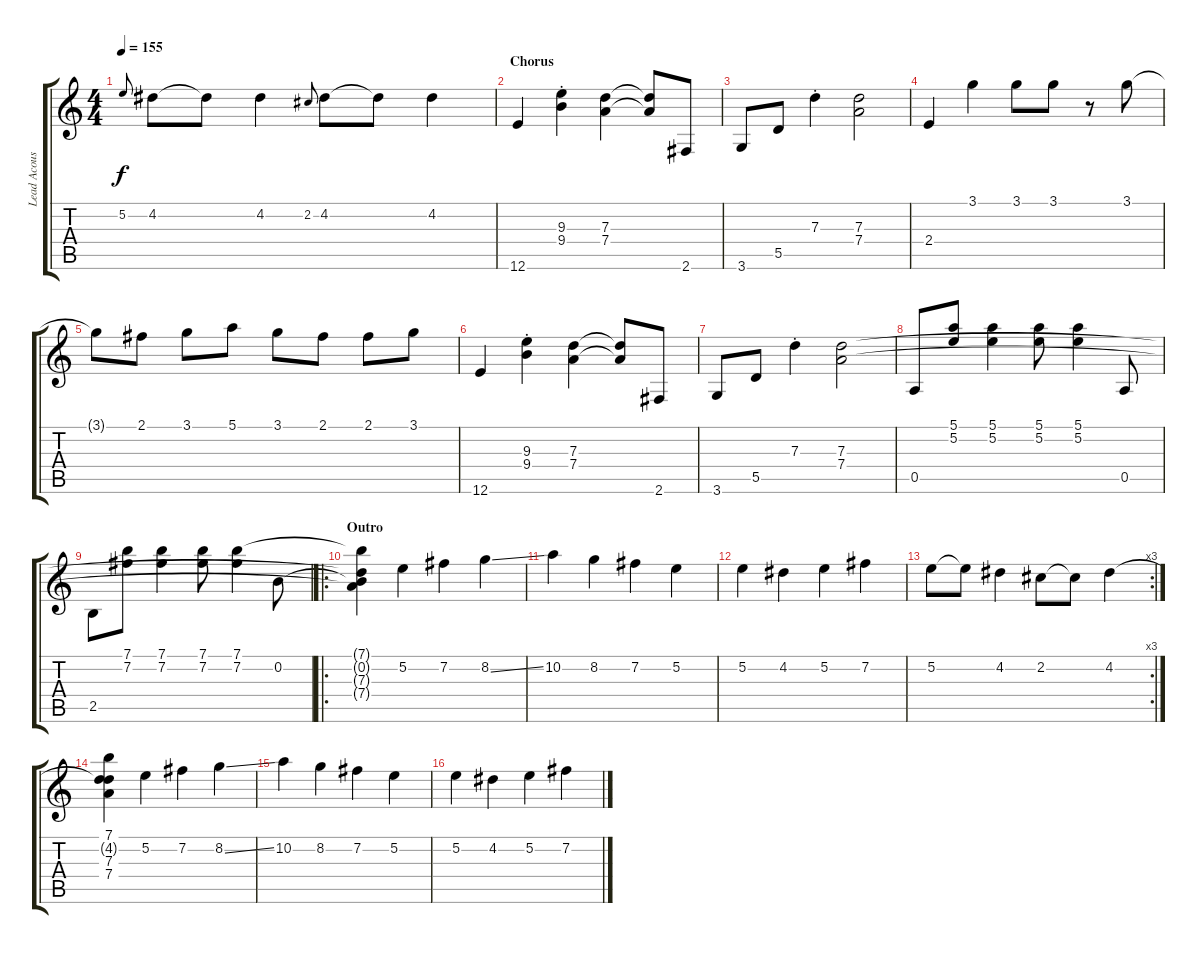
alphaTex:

\track ("Lead Acoustic" "Lead Acous") {instrument acousticguitarsteel}
\staff {score tabs}
\tuning (E4 B3 G3 D3 A2 E2) {hide}
\ts (4 4)
\tempo 155
\clef g2
\ks c
5.2.8{gr onbeat dy f} 4.2.8 4.2{t}.8 4.2.4 2.2.8{gr onbeat} 4.2.8 4.2{t}.8 4.2.4 |
\section ("" "Chorus")
12.6.4 (9.3{st} 9.4).4 (7.3 7.4).4 (7.3{t} 7.4{t}).8 2.6.8 |
3.6.8 5.5.8 7.3{st}.4 (7.3 7.4).2 |
2.4.4 3.1.4 3.1.8 3.1.8 r.8 3.1.8 |
3.1{t}.8 2.1.8 3.1.8 5.1.8 3.1.8 2.1.8 2.1.8 3.1.8 |
12.6.4 (9.3{st} 9.4).4 (7.3 7.4).4 (7.3{t} 7.4{t}).8 2.6.8 |
3.6.8 5.5.8 7.3{st}.4 (7.3 7.4).2 |
0.5.8 (5.1 5.2).8 (5.1 5.2).4 (5.1 5.2).8 (5.1 5.2).4 0.5.8 |
2.5.8 (7.1 7.2).8 (7.1 7.2).4 (7.1 7.2).8 (7.1 7.2).4 0.2.8 |
\ro
\section ("" "Outro")
(7.1{t} 0.2{t} 7.3{t} 7.4{t}).4 5.2.4 7.2.4 8.2{ss}.4 |
10.2.4 8.2.4 7.2.4 5.2.4 |
5.2.4 4.2.4 5.2.4 7.2.4 |
\rc 3
5.2.8 5.2{t}.8 4.2.4 2.2.8 2.2{t}.8 4.2.4 |
(7.1 4.2{t} 7.3 7.4).4 5.2.4 7.2.4 8.2{ss}.4 |
10.2.4 8.2.4 7.2.4 5.2.4 |
5.2.4 4.2.4 5.2.4 7.2.4
